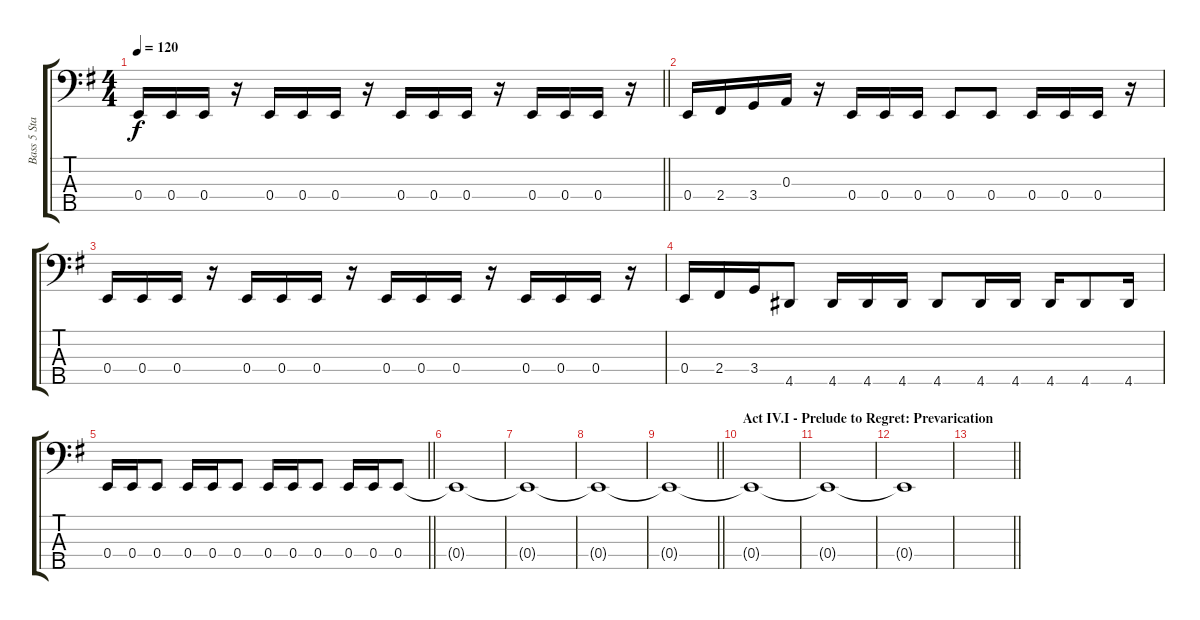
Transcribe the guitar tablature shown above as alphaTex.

\track ("Bass 5 Standard" "Bass 5 Sta") {instrument electricbassfinger}
\staff {score tabs}
\tuning (G2 D2 A1 E1 B0) {hide}
\ts (4 4)
\tempo 120
\clef f4
\barLineRight lightlight
\ks eminor
0.4.16{dy f} 0.4.16 0.4.16 r.16 0.4.16 0.4.16 0.4.16 r.16 0.4.16 0.4.16 0.4.16 r.16 0.4.16 0.4.16 0.4.16 r.16 |
0.4.16 2.4.16 3.4.16 0.3.16 r.16 0.4.16 0.4.16 0.4.16 0.4.8 0.4.8 0.4.16 0.4.16 0.4.16 r.16 |
0.4.16 0.4.16 0.4.16 r.16 0.4.16 0.4.16 0.4.16 r.16 0.4.16 0.4.16 0.4.16 r.16 0.4.16 0.4.16 0.4.16 r.16 |
0.4.16 2.4.16 3.4.16 4.5.8 4.5.16 4.5.16 4.5.16 4.5.8 4.5.16 4.5.16 4.5.16 4.5.8 4.5.16 |
\barLineRight lightlight
0.4.16 0.4.16 0.4.8 0.4.16 0.4.16 0.4.8 0.4.16 0.4.16 0.4.8 0.4.16 0.4.16 0.4.8 |
\section ("" "")
0.4{t}.1 |
0.4{t}.1 |
0.4{t}.1{volume 0} |
\barLineRight lightlight
0.4{t}.1 |
\section ("" "Act IV.I - Prelude to Regret: Prevarication")
0.4{t}.1 |
0.4{t}.1 |
0.4{t}.1 |
\barLineRight lightlight
